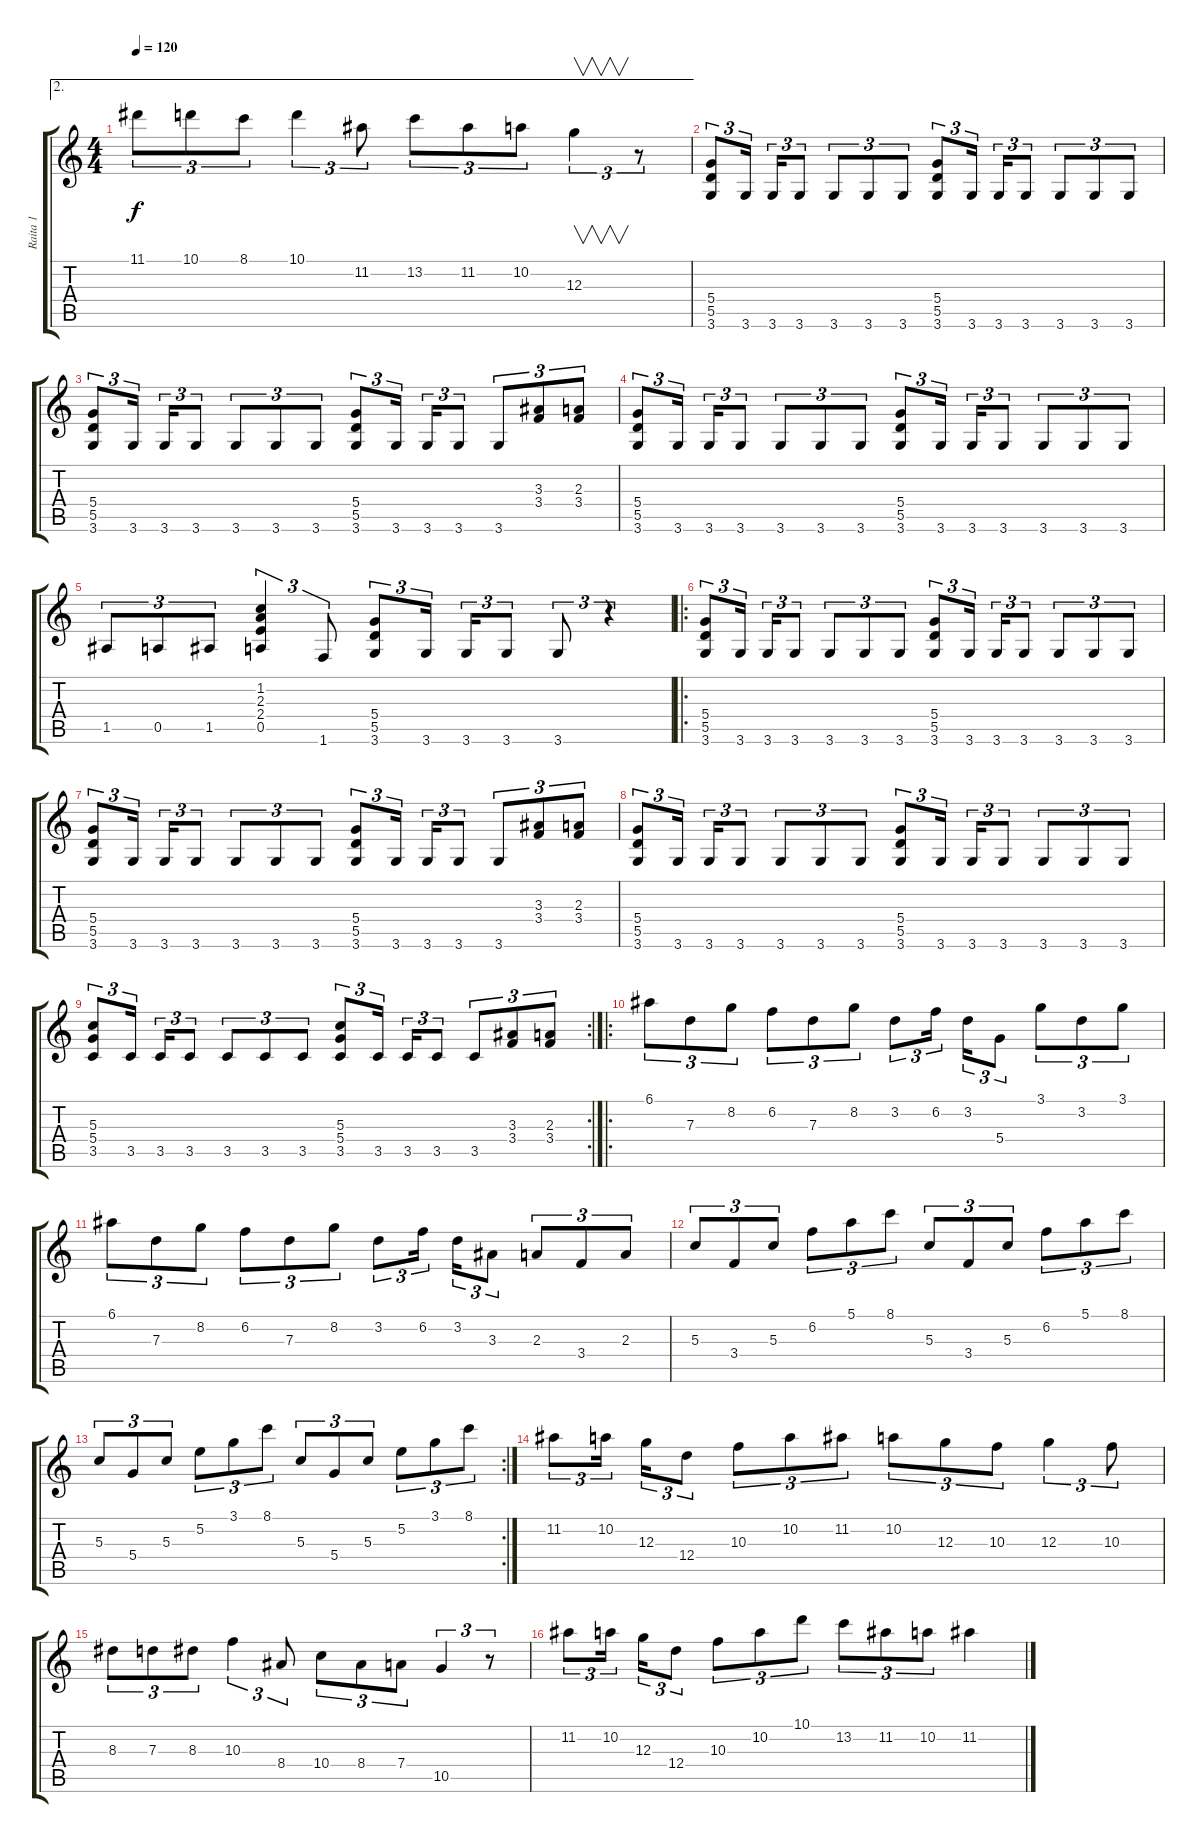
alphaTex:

\track ("Raita 1" "Raita 1") {instrument distortionguitar}
\staff {score tabs}
\tuning (E4 B3 G3 D3 A2 E2) {hide}
\ae 2
\ts (4 4)
\tempo 120
\clef g2
\ks c
11.1.8{tu (3 2) dy f} 10.1.8{tu (3 2)} 8.1.8{tu (3 2)} 10.1.4{tu (3 2)} 11.2.8{tu (3 2)} 13.2.8{tu (3 2)} 11.2.8{tu (3 2)} 10.2.8{tu (3 2)} 12.3.4{v tu (3 2)} r.8{tu (3 2)} |
(5.4 5.5 3.6).8{tu (3 2)} 3.6.16{tu (3 2)} 3.6.16{tu (3 2)} 3.6.8{tu (3 2)} 3.6.8{tu (3 2)} 3.6.8{tu (3 2)} 3.6.8{tu (3 2)} (5.4 5.5 3.6).8{tu (3 2)} 3.6.16{tu (3 2)} 3.6.16{tu (3 2)} 3.6.8{tu (3 2)} 3.6.8{tu (3 2)} 3.6.8{tu (3 2)} 3.6.8{tu (3 2)} |
(5.4 5.5 3.6).8{tu (3 2)} 3.6.16{tu (3 2)} 3.6.16{tu (3 2)} 3.6.8{tu (3 2)} 3.6.8{tu (3 2)} 3.6.8{tu (3 2)} 3.6.8{tu (3 2)} (5.4 5.5 3.6).8{tu (3 2)} 3.6.16{tu (3 2)} 3.6.16{tu (3 2)} 3.6.8{tu (3 2)} 3.6.8{tu (3 2)} (3.3 3.4).8{tu (3 2)} (2.3 3.4).8{tu (3 2)} |
(5.4 5.5 3.6).8{tu (3 2)} 3.6.16{tu (3 2)} 3.6.16{tu (3 2)} 3.6.8{tu (3 2)} 3.6.8{tu (3 2)} 3.6.8{tu (3 2)} 3.6.8{tu (3 2)} (5.4 5.5 3.6).8{tu (3 2)} 3.6.16{tu (3 2)} 3.6.16{tu (3 2)} 3.6.8{tu (3 2)} 3.6.8{tu (3 2)} 3.6.8{tu (3 2)} 3.6.8{tu (3 2)} |
1.5.8{tu (3 2)} 0.5.8{tu (3 2)} 1.5.8{tu (3 2)} (1.2 2.3 2.4 0.5).4{tu (3 2)} 1.6.8{tu (3 2)} (5.4 5.5 3.6).8{tu (3 2)} 3.6.16{tu (3 2)} 3.6.16{tu (3 2)} 3.6.8{tu (3 2)} 3.6.8{tu (3 2)} r.4{tu (3 2)} |
\ro
(5.4 5.5 3.6).8{tu (3 2)} 3.6.16{tu (3 2)} 3.6.16{tu (3 2)} 3.6.8{tu (3 2)} 3.6.8{tu (3 2)} 3.6.8{tu (3 2)} 3.6.8{tu (3 2)} (5.4 5.5 3.6).8{tu (3 2)} 3.6.16{tu (3 2)} 3.6.16{tu (3 2)} 3.6.8{tu (3 2)} 3.6.8{tu (3 2)} 3.6.8{tu (3 2)} 3.6.8{tu (3 2)} |
(5.4 5.5 3.6).8{tu (3 2)} 3.6.16{tu (3 2)} 3.6.16{tu (3 2)} 3.6.8{tu (3 2)} 3.6.8{tu (3 2)} 3.6.8{tu (3 2)} 3.6.8{tu (3 2)} (5.4 5.5 3.6).8{tu (3 2)} 3.6.16{tu (3 2)} 3.6.16{tu (3 2)} 3.6.8{tu (3 2)} 3.6.8{tu (3 2)} (3.3 3.4).8{tu (3 2)} (2.3 3.4).8{tu (3 2)} |
(5.4 5.5 3.6).8{tu (3 2)} 3.6.16{tu (3 2)} 3.6.16{tu (3 2)} 3.6.8{tu (3 2)} 3.6.8{tu (3 2)} 3.6.8{tu (3 2)} 3.6.8{tu (3 2)} (5.4 5.5 3.6).8{tu (3 2)} 3.6.16{tu (3 2)} 3.6.16{tu (3 2)} 3.6.8{tu (3 2)} 3.6.8{tu (3 2)} 3.6.8{tu (3 2)} 3.6.8{tu (3 2)} |
\rc 2
(5.3 5.4 3.5).8{tu (3 2)} 3.5.16{tu (3 2)} 3.5.16{tu (3 2)} 3.5.8{tu (3 2)} 3.5.8{tu (3 2)} 3.5.8{tu (3 2)} 3.5.8{tu (3 2)} (5.3 5.4 3.5).8{tu (3 2)} 3.5.16{tu (3 2)} 3.5.16{tu (3 2)} 3.5.8{tu (3 2)} 3.5.8{tu (3 2)} (3.3 3.4).8{tu (3 2)} (2.3 3.4).8{tu (3 2)} |
\ro
6.1.8{tu (3 2)} 7.3.8{tu (3 2)} 8.2.8{tu (3 2)} 6.2.8{tu (3 2)} 7.3.8{tu (3 2)} 8.2.8{tu (3 2)} 3.2.8{tu (3 2)} 6.2.16{tu (3 2)} 3.2.16{tu (3 2)} 5.4.8{tu (3 2)} 3.1.8{tu (3 2)} 3.2.8{tu (3 2)} 3.1.8{tu (3 2)} |
6.1.8{tu (3 2)} 7.3.8{tu (3 2)} 8.2.8{tu (3 2)} 6.2.8{tu (3 2)} 7.3.8{tu (3 2)} 8.2.8{tu (3 2)} 3.2.8{tu (3 2)} 6.2.16{tu (3 2)} 3.2.16{tu (3 2)} 3.3.8{tu (3 2)} 2.3.8{tu (3 2)} 3.4.8{tu (3 2)} 2.3.8{tu (3 2)} |
5.3.8{tu (3 2)} 3.4.8{tu (3 2)} 5.3.8{tu (3 2)} 6.2.8{tu (3 2)} 5.1.8{tu (3 2)} 8.1.8{tu (3 2)} 5.3.8{tu (3 2)} 3.4.8{tu (3 2)} 5.3.8{tu (3 2)} 6.2.8{tu (3 2)} 5.1.8{tu (3 2)} 8.1.8{tu (3 2)} |
\rc 2
5.3.8{tu (3 2)} 5.4.8{tu (3 2)} 5.3.8{tu (3 2)} 5.2.8{tu (3 2)} 3.1.8{tu (3 2)} 8.1.8{tu (3 2)} 5.3.8{tu (3 2)} 5.4.8{tu (3 2)} 5.3.8{tu (3 2)} 5.2.8{tu (3 2)} 3.1.8{tu (3 2)} 8.1.8{tu (3 2)} |
11.2.8{tu (3 2)} 10.2.16{tu (3 2)} 12.3.16{tu (3 2)} 12.4.8{tu (3 2)} 10.3.8{tu (3 2)} 10.2.8{tu (3 2)} 11.2.8{tu (3 2)} 10.2.8{tu (3 2)} 12.3.8{tu (3 2)} 10.3.8{tu (3 2)} 12.3.4{tu (3 2)} 10.3.8{tu (3 2)} |
8.3.8{tu (3 2)} 7.3.8{tu (3 2)} 8.3.8{tu (3 2)} 10.3.4{tu (3 2)} 8.4.8{tu (3 2)} 10.4.8{tu (3 2)} 8.4.8{tu (3 2)} 7.4.8{tu (3 2)} 10.5.4{tu (3 2)} r.8{tu (3 2)} |
11.2.8{tu (3 2)} 10.2.16{tu (3 2)} 12.3.16{tu (3 2)} 12.4.8{tu (3 2)} 10.3.8{tu (3 2)} 10.2.8{tu (3 2)} 10.1.8{tu (3 2)} 13.2.8{tu (3 2)} 11.2.8{tu (3 2)} 10.2.8{tu (3 2)} 11.2.4
